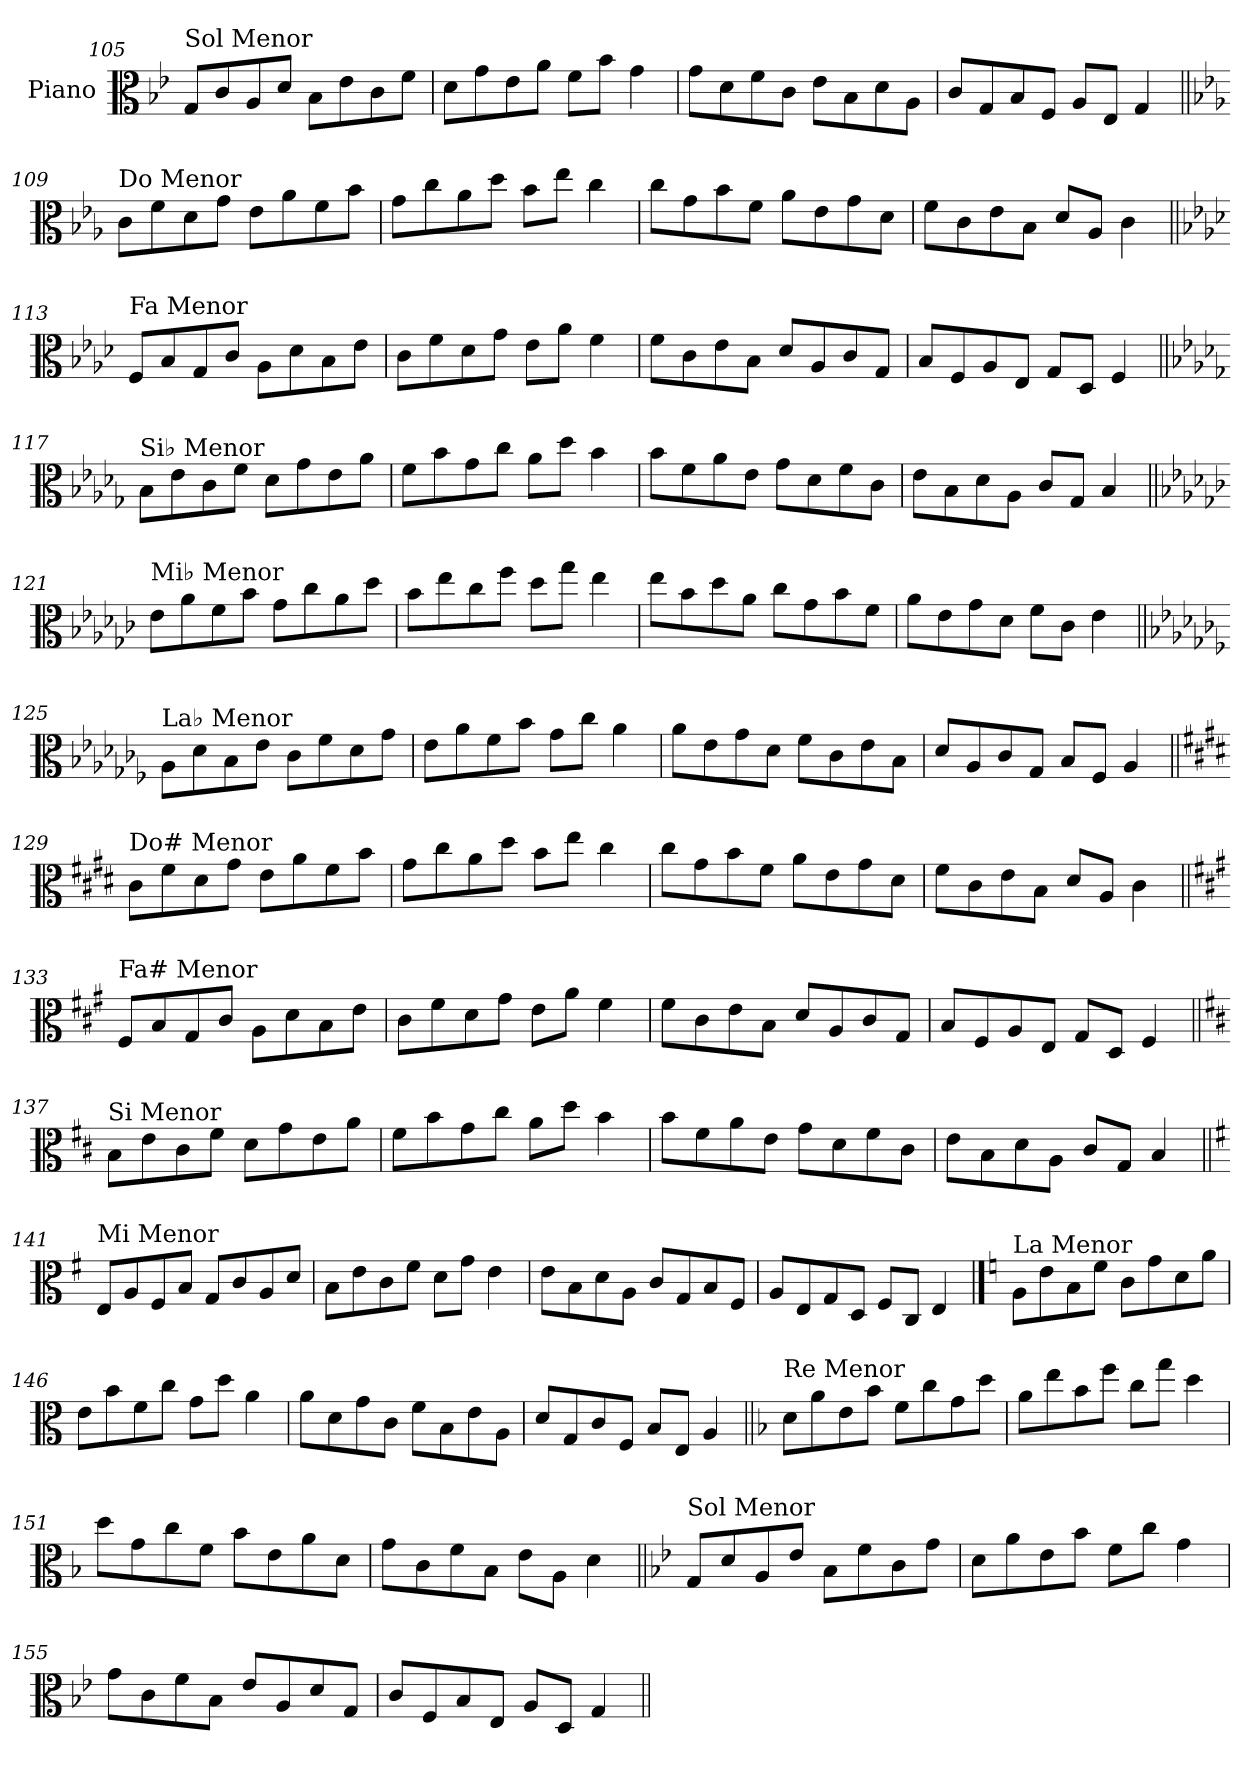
**kern
*part1
*staff1
*I"Piano
*I'Pno.
!!LO:LB:g=z
*clefC3
*k[b-e-]
=105
!LO:TX:a:t=Sol Menor
8G/L
8c/
8A/
8d/J
8B-\L
8e-\
8c\
8f\J
=106
8d\L
8g\
8e-\
8a\J
8f\L
8b-\J
4g\
=107
8g\L
8d\
8f\
8c\J
8e-\L
8B-\
8d\
8A\J
=108
8c/L
8G/
8B-/
8F/J
8A/L
8E-/J
4G/
!!LO:LB:g=z
=109||
*k[b-e-a-]
!LO:TX:a:t=Do Menor
8c\L
8f\
8d\
8g\J
8e-\L
8a-\
8f\
8b-\J
=110
8g\L
8cc\
8a-\
8dd\J
8b-\L
8ee-\J
4cc\
=111
8cc\L
8g\
8b-\
8f\J
8a-\L
8e-\
8g\
8d\J
=112
8f\L
8c\
8e-\
8B-\J
8d/L
8A-/J
4c\
!!LO:LB:g=z
=113||
*k[b-e-a-d-]
!LO:TX:a:t=Fa Menor
8F/L
8B-/
8G/
8c/J
8A-\L
8d-\
8B-\
8e-\J
=114
8c\L
8f\
8d-\
8g\J
8e-\L
8a-\J
4f\
=115
8f\L
8c\
8e-\
8B-\J
8d-/L
8A-/
8c/
8G/J
=116
8B-/L
8F/
8A-/
8E-/J
8G/L
8D-/J
4F/
!!LO:LB:g=z
=117||
*k[b-e-a-d-g-]
!LO:TX:a:t=Si♭ Menor
8B-\L
8e-\
8c\
8f\J
8d-\L
8g-\
8e-\
8a-\J
=118
8f\L
8b-\
8g-\
8cc\J
8a-\L
8dd-\J
4b-\
=119
8b-\L
8f\
8a-\
8e-\J
8g-\L
8d-\
8f\
8c\J
=120
8e-\L
8B-\
8d-\
8A-\J
8c/L
8G-/J
4B-/
!!LO:LB:g=z
=121||
*k[b-e-a-d-g-c-]
!LO:TX:a:t=Mi♭ Menor
8e-\L
8a-\
8f\
8b-\J
8g-\L
8cc-\
8a-\
8dd-\J
=122
8b-\L
8ee-\
8cc-\
8ff\J
8dd-\L
8gg-\J
4ee-\
=123
8ee-\L
8b-\
8dd-\
8a-\J
8cc-\L
8g-\
8b-\
8f\J
=124
8a-\L
8e-\
8g-\
8d-\J
8f\L
8c-\J
4e-\
!!LO:LB:g=z
=125||
*k[b-e-a-d-g-c-f-]
!LO:TX:a:t=La♭ Menor
8A-\L
8d-\
8B-\
8e-\J
8c-\L
8f-\
8d-\
8g-\J
=126
8e-\L
8a-\
8f-\
8b-\J
8g-\L
8cc-\J
4a-\
=127
8a-\L
8e-\
8g-\
8d-\J
8f-\L
8c-\
8e-\
8B-\J
=128
8d-/L
8A-/
8c-/
8G-/J
8B-/L
8F-/J
4A-/
!!LO:LB:g=z
=129||
*k[f#c#g#d#]
!LO:TX:a:t=Do# Menor
8c#\L
8f#\
8d#\
8g#\J
8e\L
8a\
8f#\
8b\J
=130
8g#\L
8cc#\
8a\
8dd#\J
8b\L
8ee\J
4cc#\
=131
8cc#\L
8g#\
8b\
8f#\J
8a\L
8e\
8g#\
8d#\J
=132
8f#\L
8c#\
8e\
8B\J
8d#/L
8A/J
4c#\
!!LO:LB:g=z
=133||
*k[f#c#g#]
!LO:TX:a:t=Fa# Menor
8F#/L
8B/
8G#/
8c#/J
8A\L
8d\
8B\
8e\J
=134
8c#\L
8f#\
8d\
8g#\J
8e\L
8a\J
4f#\
=135
8f#\L
8c#\
8e\
8B\J
8d/L
8A/
8c#/
8G#/J
=136
8B/L
8F#/
8A/
8E/J
8G#/L
8D/J
4F#/
!!LO:LB:g=z
=137||
*k[f#c#]
!LO:TX:a:t=Si Menor
8B\L
8e\
8c#\
8f#\J
8d\L
8g\
8e\
8a\J
=138
8f#\L
8b\
8g\
8cc#\J
8a\L
8dd\J
4b\
=139
8b\L
8f#\
8a\
8e\J
8g\L
8d\
8f#\
8c#\J
=140
8e\L
8B\
8d\
8A\J
8c#/L
8G/J
4B/
!!LO:LB:g=z
=141||
*k[f#]
!LO:TX:a:t=Mi Menor
8E/L
8A/
8F#/
8B/J
8G/L
8c/
8A/
8d/J
=142
8B\L
8e\
8c\
8f#\J
8d\L
8g\J
4e\
=143
8e\L
8B\
8d\
8A\J
8c/L
8G/
8B/
8F#/J
=144
8A/L
8E/
8G/
8D/J
8F#/L
8C/J
4E/
!!LO:PB:g=z
==145
*k[]
!LO:TX:a:t=La Menor
8A\L
8e\
8B\
8f\J
8c\L
8g\
8d\
8a\J
=146
8e\L
8b\
8f\
8cc\J
8g\L
8dd\J
4a\
=147
8a\L
8d\
8g\
8c\J
8f\L
8B\
8e\
8A\J
=148
8d/L
8G/
8c/
8F/J
8B/L
8E/J
4A/
!!LO:LB:g=z
=149||
*k[b-]
!LO:TX:a:t=Re Menor
8d\L
8a\
8e\
8b-\J
8f\L
8cc\
8g\
8dd\J
=150
8a\L
8ee\
8b-\
8ff\J
8cc\L
8gg\J
4dd\
=151
8dd\L
8g\
8cc\
8f\J
8b-\L
8e\
8a\
8d\J
=152
8g\L
8c\
8f\
8B-\J
8e\L
8A\J
4d\
!!LO:LB:g=z
=153||
*k[b-e-]
!LO:TX:a:t=Sol Menor
8G/L
8d/
8A/
8e-/J
8B-\L
8f\
8c\
8g\J
=154
8d\L
8a\
8e-\
8b-\J
8f\L
8cc\J
4g\
=155
8g\L
8c\
8f\
8B-\J
8e-/L
8A/
8d/
8G/J
=156
8c/L
8F/
8B-/
8E-/J
8A/L
8D/J
4G/
=||
*-
